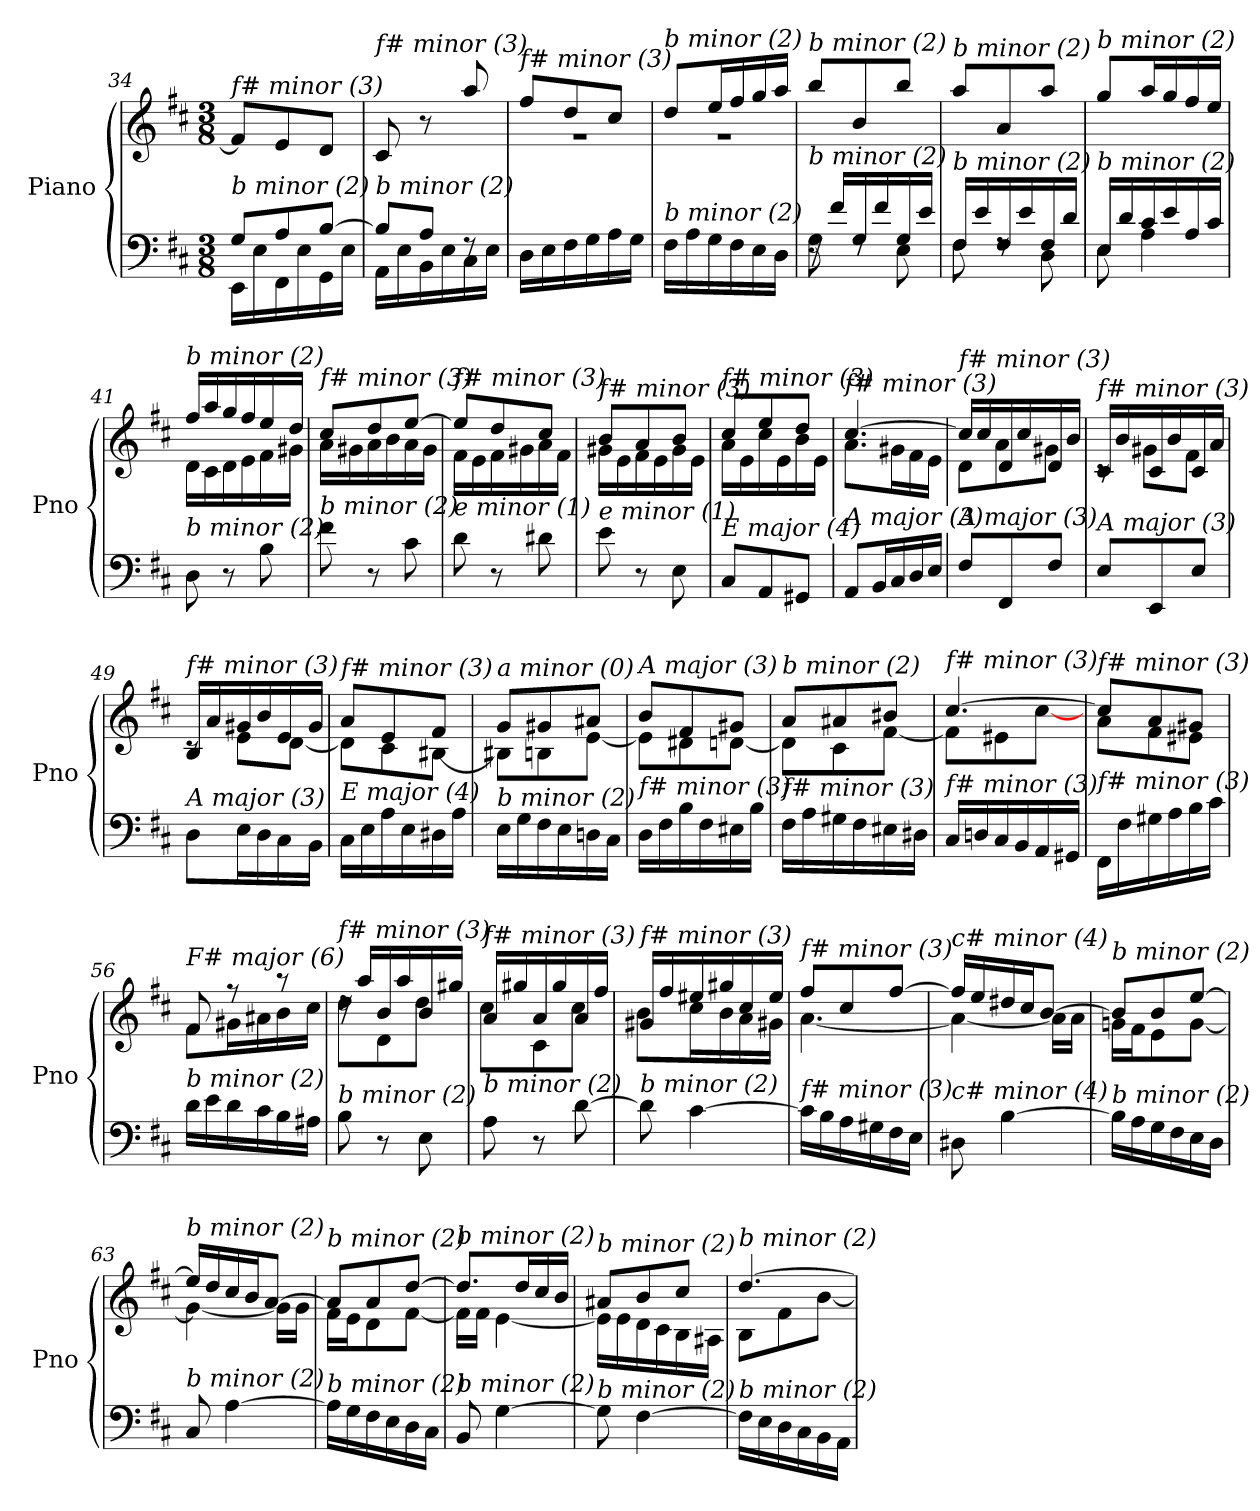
**kern	**kern
*part1	*part1
*staff2	*staff1
*I"Piano	*
*I'Pno	*
*clefF4	*clefG2
*k[f#c#]	*k[f#c#]
*M3/8	*M3/8
=34	=34
*^	*
!	!	!LO:TX:i:t=f# minor (3)
!LO:TX:i:t=b minor (2)	!	!
8G/L	16EE\LL	8f#/L]
.	16E\	.
8A/	16FF#\	8e/
.	16E\	.
[8B/J	16GG\	8d/J
.	16E\JJ	.
=35	=35	=35
!	!	!LO:TX:i:t=f# minor (3)
!LO:TX:i:t=b minor (2)	!	!
8B/L]	16AA\LL	8c#/
.	16E\	.
8A/J	16BB\	8r
.	16E\	.
8rF	16C#\	8aa/
.	16E\JJ	.
!!LO:LB:g=z
=36	=36	=36
*	*	*^
!	!	!LO:TX:i:t=f# minor (3)	!
!LO:TX:i:t=b minor (2)	!	!	!
*v	*v	*	*
16D\LL	8ff#/L	4.r
16E\	.	.
16F#\	8dd/	.
16G\	.	.
16A\	8cc#/J	.
16G\JJ	.	.
=37	=37	=37
!	!LO:TX:i:t=b minor (2)	!
!LO:TX:i:t=b minor (2)	!	!
16F#\LL	8dd/L	4.r
16A\	.	.
16G\	16ee/L	.
16F#\	16ff#/	.
16E\	16gg/	.
16D\JJ	16aa/JJ	.
*	*v	*v
=38	=38
*^	*
!	!	!LO:TX:i:t=b minor (2)
!LO:TX:i:t=b minor (2)	!	!
16rF	8G\	8bb/L
16f#/LL	.	.
16G/	8rF	8b/
16f#/	.	.
16G/	8E\	8bb/J
16e/JJ	.	.
=39	=39	=39
!	!	!LO:TX:i:t=b minor (2)
!LO:TX:i:t=b minor (2)	!	!
16F#/LL	8F#\	8aa/L
16e/	.	.
16F#/	8rF	8a/
16e/	.	.
16F#/	8D\	8aa/J
16d/JJ	.	.
=40	=40	=40
!	!	!LO:TX:i:t=b minor (2)
!LO:TX:i:t=b minor (2)	!	!
16E/LL	8E\	8gg/L
16d/	.	.
16c#/	4A\	16aa/L
16e/	.	16gg/
16A/	.	16ff#/
16c#/JJ	.	16ee/JJ
*v	*v	*
=41	=41
*	*^
!	!LO:TX:i:t=b minor (2)	!
!LO:TX:i:t=b minor (2)	!	!
8D\	16ff#/LL	16d\LL
.	16aa/	16c#\
8r	16gg/	16d\
.	16ff#/	16e\
8B\	16ee/	16f#\
.	16dd/JJ	16g#X\JJ
!!LO:LB:g=z	!!
=42	=42	=42
!	!LO:TX:i:t=f# minor (3)	!
!LO:TX:i:t=b minor (2)	!	!
8f#\	8cc#/L	16a\LL
.	.	16g#X\
8r	8dd/	16a\
.	.	16b\
8c#\	[8ee/J	16a\
.	.	16g#\JJ
=43	=43	=43
!	!LO:TX:i:t=f# minor (3)	!
!LO:TX:i:t=e minor (1)	!	!
8d\	8ee/L]	16f#\LL
.	.	16e\
8r	8dd/	16f#\
.	.	16g#X\
8d#X\	8cc#/J	16a\
.	.	16f#\JJ
=44	=44	=44
!	!LO:TX:i:t=f# minor (3)	!
!LO:TX:i:t=e minor (1)	!	!
8e\	8b/L	16g#X\LL
.	.	16e\
8r	8a/	16f#\
.	.	16e\
8E\	8b/J	16g#\
.	.	16e\JJ
=45	=45	=45
!	!LO:TX:i:t=f# minor (3)	!
!LO:TX:i:t=E major (4)	!	!
8C#/L	8cc#/L	16a\LL
.	.	16e\
8AA/	8ee/	16cc#\
.	.	16e\
8GG#X/J	8dd/J	16b\
.	.	16e\JJ
=46	=46	=46
!	!LO:TX:i:t=f# minor (3)	!
!LO:TX:i:t=A major (3)	!	!
8AA/L	[4.cc#/	8.a\L
16BB/L	.	.
16C#/	.	16g#X\L
16D/	.	16f#\
16E/JJ	.	16e\JJ
=47	=47	=47
!	!LO:TX:i:t=f# minor (3)	!
!LO:TX:i:t=A major (3)	!	!
8F#/L	16cc#/LL]	8d\L
.	16cc#/	.
8FF#/	16d/	8a\
.	16cc#/	.
8F#/J	16d/	8g#X\J
.	16b/JJ	.
!!LO:LB:g=z	!!
=48	=48	=48
!	!LO:TX:i:t=f# minor (3)	!
!LO:TX:i:t=A major (3)	!	!
8E/L	16c#/LL	8rc
.	16b/	.
8EE/	16c#/	8g#X\L
.	16b/	.
8E/J	16c#/	8f#\J
.	16a/JJ	.
=49	=49	=49
!	!LO:TX:i:t=f# minor (3)	!
!LO:TX:i:t=A major (3)	!	!
8D\L	16B/LL	8rc
.	16a/	.
16E\L	16g#X/	8e\L
16D\	16b/	.
16C#\	16e/	[8d\J
16BB\JJ	16g#/JJ	.
=50	=50	=50
!	!LO:TX:i:t=f# minor (3)	!
!LO:TX:i:t=E major (4)	!	!
16C#\LL	8a/L	8d\L]
16E\	.	.
16A\	8e/	8c#\
16E\	.	.
16D#X\	8f#/J	[8B#Xi\J
16A\JJ	.	.
=51	=51	=51
!	!LO:TX:i:t=a minor (0)	!
!LO:TX:i:t=b minor (2)	!	!
16E\LL	8g/L	8B#Xi\L]
16G\	.	.
16F#\	8g#X/	8B\
16E\	.	.
16Dn\	8a#X/J	[8e\J
16C#\JJ	.	.
=52	=52	=52
!	!LO:TX:i:t=A major (3)	!
!LO:TX:i:t=f# minor (3)	!	!
16D\LL	8b/L	8e\L]
16F#\	.	.
16B\	8f#/	8d#X\
16F#\	.	.
16E#X\	8g#X/J	[8dn\J
16B\JJ	.	.
!!LO:LB:g=z	!!
=53	=53	=53
!	!LO:TX:i:t=b minor (2)	!
!LO:TX:i:t=f# minor (3)	!	!
16F#\LL	8a/L	8d\L]
16A\	.	.
16G#X\	8a#X/	8c#\
16F#\	.	.
16E#X\	8b#X/J	[8f#\J
16D#X\JJ	.	.
=54	=54	=54
!	!LO:TX:i:t=f# minor (3)	!
!LO:TX:i:t=f# minor (3)	!	!
16C#/LL	[4.cc#/	8f#\L]
16Dn/	.	.
16C#/	.	8e#X\
16BB/	.	.
16AA/	.	[8cc#\J
16GG#X/JJ	.	.
=55	=55	=55
!	!LO:TX:i:t=f# minor (3)	!
!LO:TX:i:t=f# minor (3)	!	!
16FF#\LL	8cc#/L]	8a\L
16F#\	.	.
16G#X\	8a/	8f#\
16A\	.	.
16B\	8g#X/J	8e#X\J
16c#\JJ	.	.
=56	=56	=56
!	!LO:TX:i:t=F# major (6)	!
!LO:TX:i:t=b minor (2)	!	!
16d\LL	8f#/	8f#\L
16e\	.	.
16d\	8r	16g#X\L
16c#\	.	16a#X\
16B\	8r	16b\
16A#X\JJ	.	16cc#\JJ
=57	=57	=57
!	!LO:TX:i:t=f# minor (3)	!
!LO:TX:i:t=b minor (2)	!	!
8B\	16rdd	8dd\L
.	16aa/LL	.
8r	16b/	8d\
.	16aa/	.
8E\	16b/	8dd\J
.	16gg#X/JJ	.
=58	=58	=58
!	!LO:TX:i:t=f# minor (3)	!
!LO:TX:i:t=b minor (2)	!	!
8A\	16a/LL	8cc#\L
.	16gg#X/	.
8r	16a/	8c#\
.	16gg#/	.
[8d\	16a/	8cc#\J
.	16ff#/JJ	.
!!LO:LB:g=z	!!
=59	=59	=59
!	!LO:TX:i:t=f# minor (3)	!
!LO:TX:i:t=b minor (2)	!	!
8d\]	16g#X/LL	8b\L
.	16ff#/	.
[4c#\	16ee#X/	16cc#\L
.	16gg#X/	16b\
.	16cc#/	16a\
.	16ee#/JJ	16g#X\JJ
=60	=60	=60
!	!LO:TX:i:t=f# minor (3)	!
!LO:TX:i:t=f# minor (3)	!	!
16c#\LL]	8ff#/L	[4.a\
16B\	.	.
16A\	8cc#/	.
16G#X\	.	.
16F#\	[8ff#/J	.
16E\JJ	.	.
=61	=61	=61
!	!LO:TX:i:t=c# minor (4)	!
!LO:TX:i:t=c# minor (4)	!	!
8D#X\	16ff#/LL]	4a\_
.	16ee/	.
[4B\	16dd#X/	.
.	16cc#/J	.
.	[8b/J	16a\LL]
.	.	16a\JJ
=62	=62	=62
!	!LO:TX:i:t=b minor (2)	!
!LO:TX:i:t=b minor (2)	!	!
16B\LL]	8b/L]	16gn\LL
16A\	.	16f#\J
16G\	8b/	8e\
16F#\	.	.
16E\	[8ee/J	[8g\J
16D\JJ	.	.
=63	=63	=63
!	!LO:TX:i:t=b minor (2)	!
!LO:TX:i:t=b minor (2)	!	!
8C#/	16ee/LL]	4g\_
.	16dd/	.
[4A\	16cc#/	.
.	16b/J	.
.	[8a/J	16g\LL]
.	.	16g\JJ
=64	=64	=64
!	!LO:TX:i:t=b minor (2)	!
!LO:TX:i:t=b minor (2)	!	!
16A\LL]	8a/L]	16f#\LL
16G\	.	16e\J
16F#\	8a/	8d\
16E\	.	.
16D\	[8dd/J	[8f#\J
16C#\JJ	.	.
!!LO:PB:g=z	!!
=65	=65	=65
!	!LO:TX:i:t=b minor (2)	!
!LO:TX:i:t=b minor (2)	!	!
8BB/	8.dd/L]	16f#\LL]
.	.	16f#\JJ
[4G\	.	[4e\
.	16dd/L	.
.	16cc#/	.
.	16b/JJ	.
=66	=66	=66
!	!LO:TX:i:t=b minor (2)	!
!LO:TX:i:t=b minor (2)	!	!
8G\]	8a#X/L	16e\LL]
.	.	16e\
[4F#\	8b/	16d\
.	.	16c#\
.	8cc#/J	16B\
.	.	16A#X\JJ
=67	=67	=67
!	!LO:TX:i:t=b minor (2)	!
!LO:TX:i:t=b minor (2)	!	!
16F#\LL]	[4.dd/	8B\L
16E\	.	.
16D\	.	8f#\
16C#\	.	.
16BB\	.	[8b\J
16AA\JJ	.	.
*	*v	*v
=	=
*-	*-
